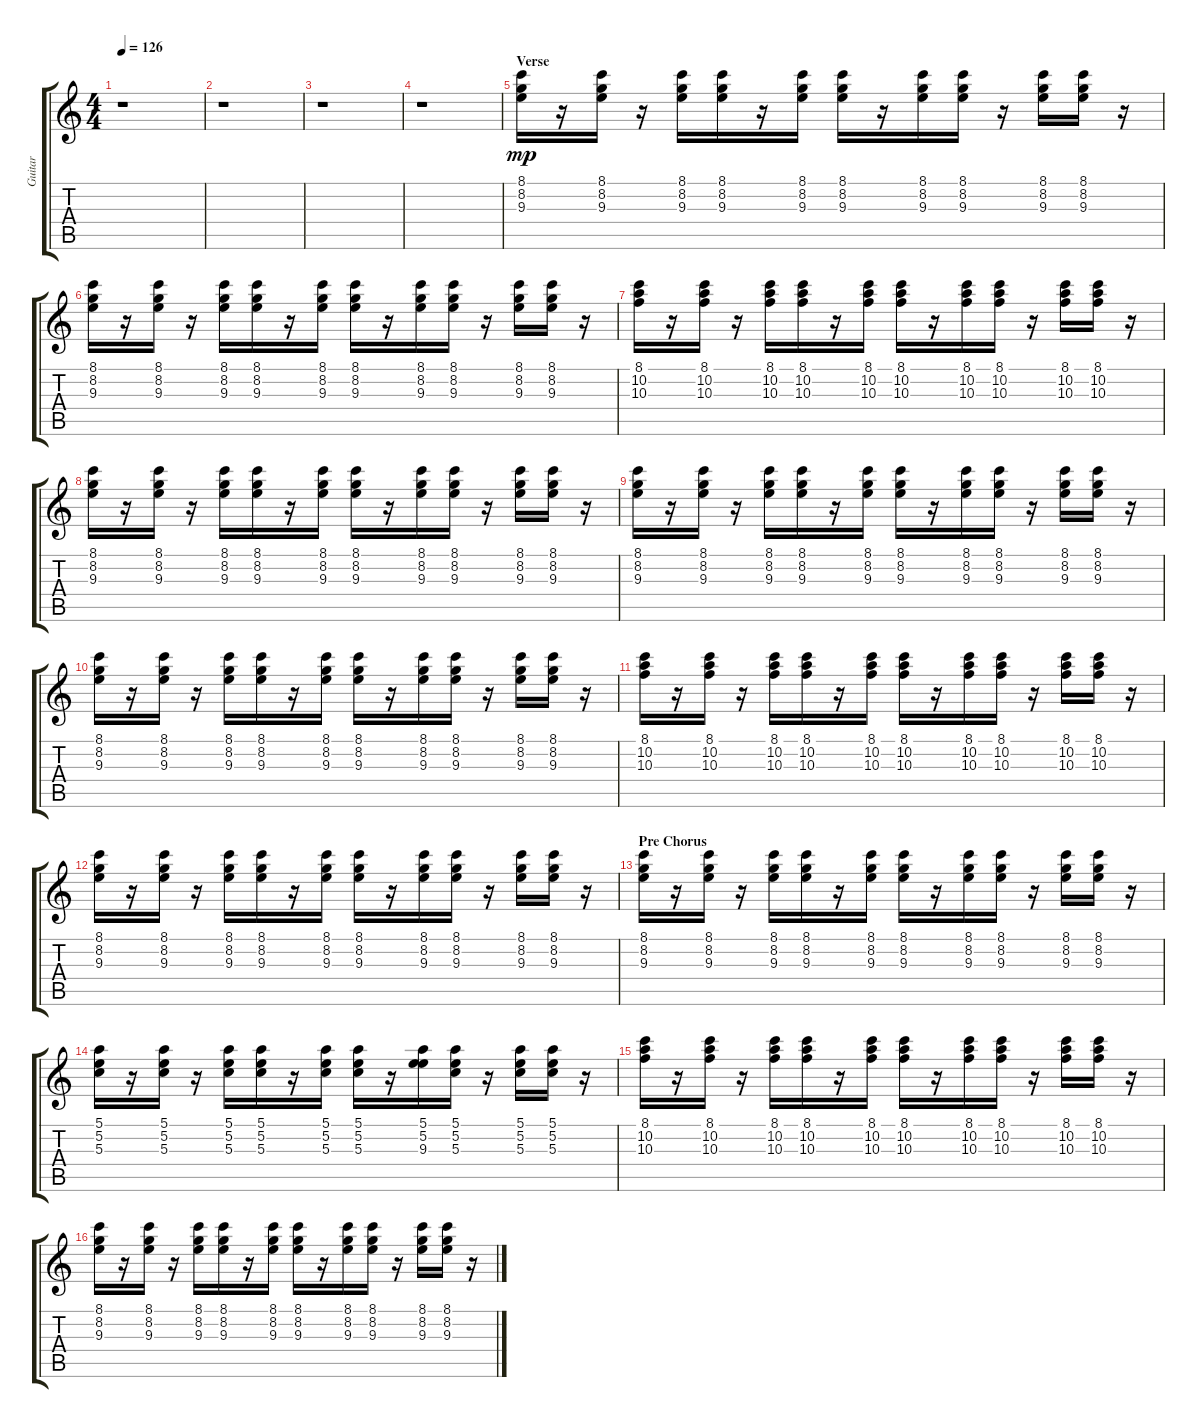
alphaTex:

\track ("Guitar" "Guitar") {instrument acousticguitarsteel}
\staff {score tabs}
\tuning (E4 B3 G3 D3 A2 E2) {hide}
\ts (4 4)
\tempo 126
\clef g2
\ks c
r.1{dy f} |
r.1 |
r.1 |
r.1 |
\section ("" "Verse")
(8.1 8.2 9.3).16{dy mp volume 10} r.16 (8.1 8.2 9.3).16 r.16 (8.1 8.2 9.3).16 (8.1 8.2 9.3).16 r.16 (8.1 8.2 9.3).16 (8.1 8.2 9.3).16 r.16 (8.1 8.2 9.3).16 (8.1 8.2 9.3).16 r.16 (8.1 8.2 9.3).16 (8.1 8.2 9.3).16 r.16 |
(8.1 8.2 9.3).16 r.16 (8.1 8.2 9.3).16 r.16 (8.1 8.2 9.3).16 (8.1 8.2 9.3).16 r.16 (8.1 8.2 9.3).16 (8.1 8.2 9.3).16 r.16 (8.1 8.2 9.3).16 (8.1 8.2 9.3).16 r.16 (8.1 8.2 9.3).16 (8.1 8.2 9.3).16 r.16 |
(8.1 10.2 10.3).16 r.16 (8.1 10.2 10.3).16 r.16 (8.1 10.2 10.3).16 (8.1 10.2 10.3).16 r.16 (8.1 10.2 10.3).16 (8.1 10.2 10.3).16 r.16 (8.1 10.2 10.3).16 (8.1 10.2 10.3).16 r.16 (8.1 10.2 10.3).16 (8.1 10.2 10.3).16 r.16 |
(8.1 8.2 9.3).16 r.16 (8.1 8.2 9.3).16 r.16 (8.1 8.2 9.3).16 (8.1 8.2 9.3).16 r.16 (8.1 8.2 9.3).16 (8.1 8.2 9.3).16 r.16 (8.1 8.2 9.3).16 (8.1 8.2 9.3).16 r.16 (8.1 8.2 9.3).16 (8.1 8.2 9.3).16 r.16 |
(8.1 8.2 9.3).16 r.16 (8.1 8.2 9.3).16 r.16 (8.1 8.2 9.3).16 (8.1 8.2 9.3).16 r.16 (8.1 8.2 9.3).16 (8.1 8.2 9.3).16 r.16 (8.1 8.2 9.3).16 (8.1 8.2 9.3).16 r.16 (8.1 8.2 9.3).16 (8.1 8.2 9.3).16 r.16 |
(8.1 8.2 9.3).16 r.16 (8.1 8.2 9.3).16 r.16 (8.1 8.2 9.3).16 (8.1 8.2 9.3).16 r.16 (8.1 8.2 9.3).16 (8.1 8.2 9.3).16 r.16 (8.1 8.2 9.3).16 (8.1 8.2 9.3).16 r.16 (8.1 8.2 9.3).16 (8.1 8.2 9.3).16 r.16 |
(8.1 10.2 10.3).16 r.16 (8.1 10.2 10.3).16 r.16 (8.1 10.2 10.3).16 (8.1 10.2 10.3).16 r.16 (8.1 10.2 10.3).16 (8.1 10.2 10.3).16 r.16 (8.1 10.2 10.3).16 (8.1 10.2 10.3).16 r.16 (8.1 10.2 10.3).16 (8.1 10.2 10.3).16 r.16 |
(8.1 8.2 9.3).16 r.16 (8.1 8.2 9.3).16 r.16 (8.1 8.2 9.3).16 (8.1 8.2 9.3).16 r.16 (8.1 8.2 9.3).16 (8.1 8.2 9.3).16 r.16 (8.1 8.2 9.3).16 (8.1 8.2 9.3).16 r.16 (8.1 8.2 9.3).16 (8.1 8.2 9.3).16 r.16 |
\section ("" "Pre Chorus")
(8.1 8.2 9.3).16 r.16 (8.1 8.2 9.3).16 r.16 (8.1 8.2 9.3).16 (8.1 8.2 9.3).16 r.16 (8.1 8.2 9.3).16 (8.1 8.2 9.3).16 r.16 (8.1 8.2 9.3).16 (8.1 8.2 9.3).16 r.16 (8.1 8.2 9.3).16 (8.1 8.2 9.3).16 r.16 |
(5.1 5.2 5.3).16 r.16 (5.1 5.2 5.3).16 r.16 (5.1 5.2 5.3).16 (5.1 5.2 5.3).16 r.16 (5.1 5.2 5.3).16 (5.1 5.2 5.3).16 r.16 (5.1 5.2 9.3).16 (5.1 5.2 5.3).16 r.16 (5.1 5.2 5.3).16 (5.1 5.2 5.3).16 r.16 |
(8.1 10.2 10.3).16 r.16 (8.1 10.2 10.3).16 r.16 (8.1 10.2 10.3).16 (8.1 10.2 10.3).16 r.16 (8.1 10.2 10.3).16 (8.1 10.2 10.3).16 r.16 (8.1 10.2 10.3).16 (8.1 10.2 10.3).16 r.16 (8.1 10.2 10.3).16 (8.1 10.2 10.3).16 r.16 |
(8.1 8.2 9.3).16 r.16 (8.1 8.2 9.3).16 r.16 (8.1 8.2 9.3).16 (8.1 8.2 9.3).16 r.16 (8.1 8.2 9.3).16 (8.1 8.2 9.3).16 r.16 (8.1 8.2 9.3).16 (8.1 8.2 9.3).16 r.16 (8.1 8.2 9.3).16 (8.1 8.2 9.3).16 r.16
